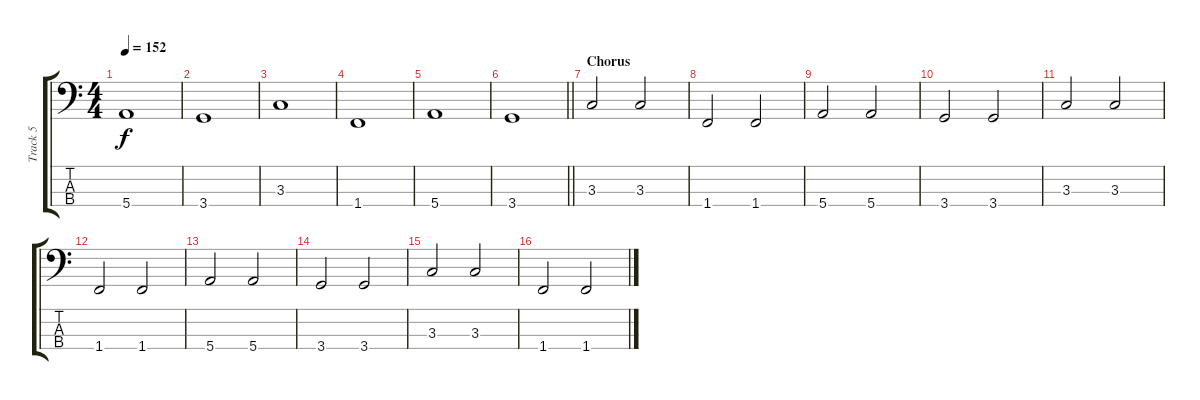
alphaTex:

\track ("Track 5" "Track 5") {instrument electricbassfinger}
\staff {score tabs}
\tuning (G2 D2 A1 E1) {hide}
\ts (4 4)
\tempo 152
\clef f4
\ks c
5.4.1{dy f} |
3.4.1 |
3.3.1 |
1.4.1 |
5.4.1 |
\barLineRight lightlight
3.4.1 |
\section ("" "Chorus")
3.3.2 3.3.2 |
1.4.2 1.4.2 |
5.4.2 5.4.2 |
3.4.2 3.4.2 |
3.3.2 3.3.2 |
1.4.2 1.4.2 |
5.4.2 5.4.2 |
3.4.2 3.4.2 |
3.3.2 3.3.2 |
1.4.2 1.4.2
